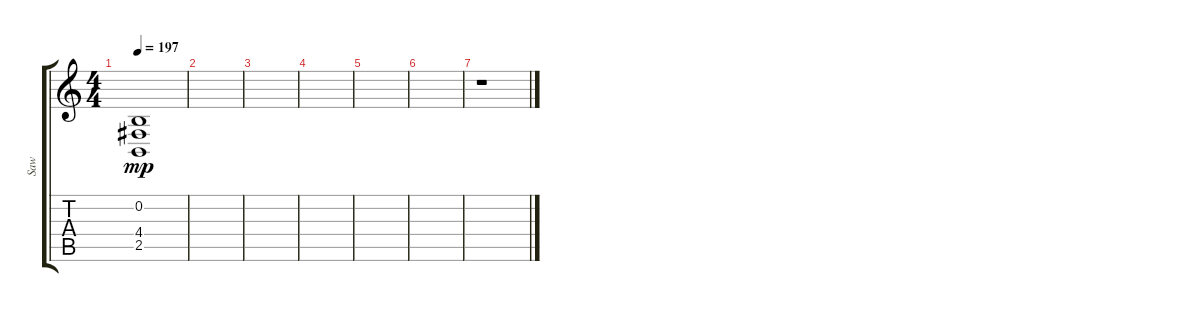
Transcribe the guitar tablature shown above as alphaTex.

\track ("Saw" "Saw") {instrument stringensemble1}
\staff {score tabs}
\tuning (E4 B3 G3 D3 A2 E2) {hide}
\ts (4 4)
\tempo 197
\clef g2
\ks c
(0.2 4.4 2.5).1{dy mp} |
|
|
|
|
|
r.1
